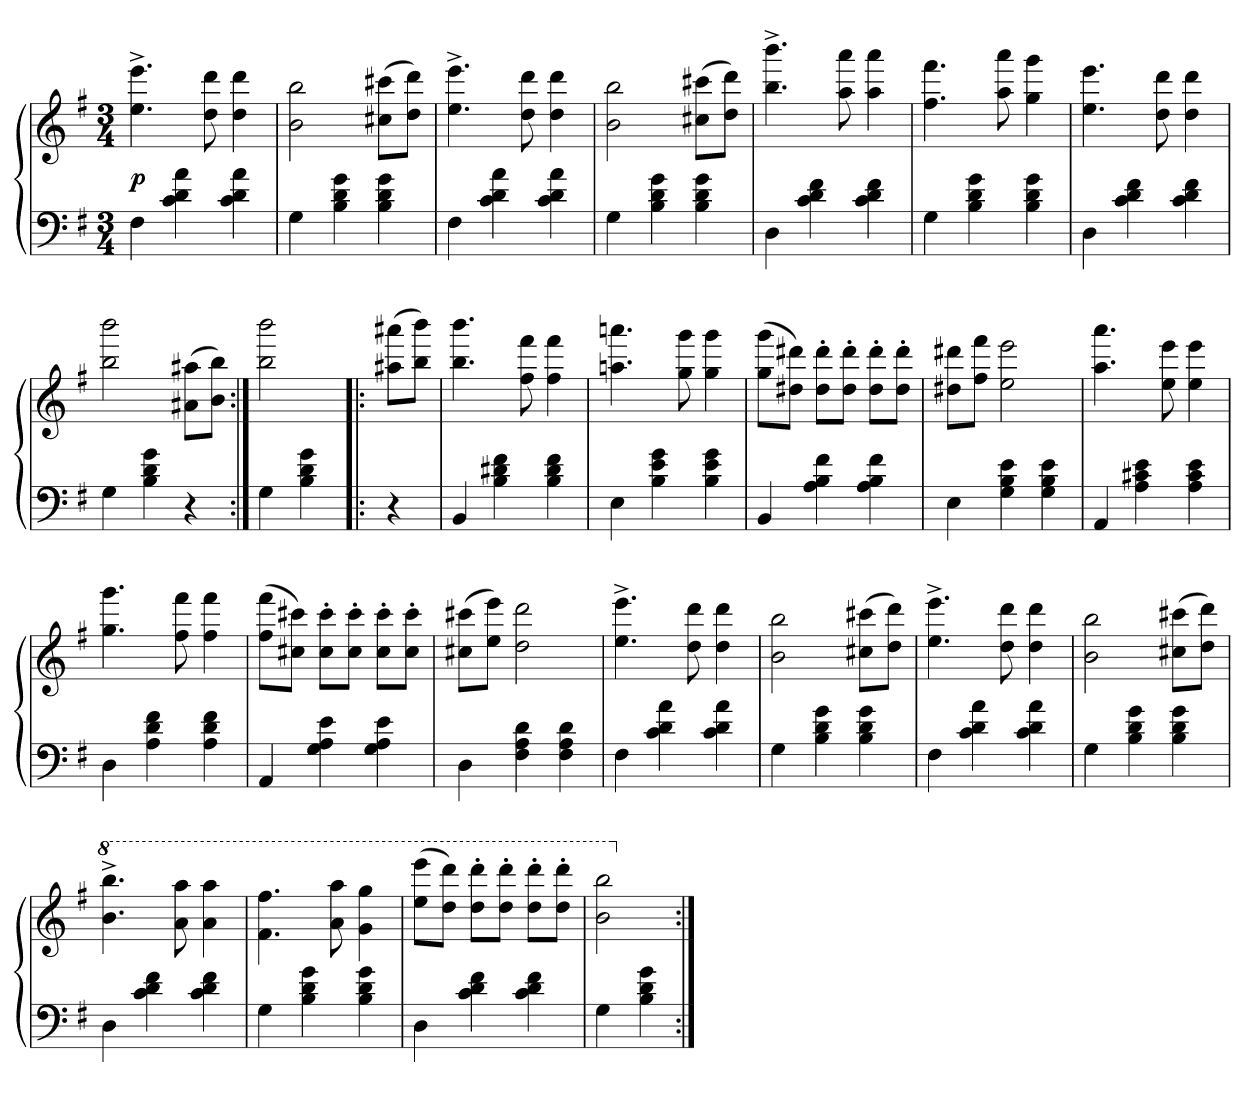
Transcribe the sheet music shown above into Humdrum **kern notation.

**kern	**kern	**dynam
*part1	*part1	*part1
*staff2	*staff1	*staff1/2
*clefF4	*clefG2	*
*k[f#]	*k[f#]	*
*G:	*G:	*
*M3/4	*M3/4	*
*MM160	*MM160	*
=	=	=
4F#	4.ee^ 4.eee^	p
4c 4d 4a	.	.
.	8dd 8ddd	.
4c 4d 4a	4dd 4ddd	.
=	=	=
4G	2b 2bb	.
4B 4d 4g	.	.
4B 4d 4g	(8cc#X 8ccc#XL	.
.	8dd 8dddJ)	.
=	=	=
4F#	4.ee^ 4.eee^	.
4c 4d 4a	.	.
.	8dd 8ddd	.
4c 4d 4a	4dd 4ddd	.
=	=	=
4G	2b 2bb	.
4B 4d 4g	.	.
4B 4d 4g	(8cc#X 8ccc#XL	.
.	8dd 8dddJ)	.
=	=	=
4D	4.bb^ 4.bbb^	.
4c 4d 4f#	.	.
.	8aa 8aaa	.
4c 4d 4f#	4aa 4aaa	.
=	=	=
4G	4.ff# 4.fff#	.
4B 4d 4g	.	.
.	8aa 8aaa	.
4B 4d 4g	4gg 4ggg	.
=	=	=
4D	4.ee 4.eee	.
4c 4d 4f#	.	.
.	8dd 8ddd	.
4c 4d 4f#	4dd 4ddd	.
=	=	=
4G	2bb 2bbb	.
4B 4d 4g	.	.
4r	(8a#X 8aa#XL	.
.	8b 8bbJ)	.
=:|!	=:|!	=:|!
4G	2bb 2bbb	.
4B 4d 4g	.	.
=!|:	=!|:	=!|:
4r	(8aa#X 8aaa#XL	.
.	8bb 8bbbJ)	.
=	=	=
4BB	4.bb 4.bbb	.
4B 4d#X 4f#	.	.
.	8ff# 8fff#	.
4B 4d# 4f#	4ff# 4fff#	.
=	=	=
4E	4.aan 4.aaan	.
4B 4e 4g	.	.
.	8gg 8ggg	.
4B 4e 4g	4gg 4ggg	.
=	=	=
4BB	(8gg 8gggL	.
.	8dd#X 8ddd#XJ)	.
4A 4B 4f#	8dd#' 8ddd#'L	.
.	8dd#' 8ddd#'J	.
4A 4B 4f#	8dd#' 8ddd#'L	.
.	8dd#' 8ddd#'J	.
=	=	=
4E	8dd#X 8ddd#XL	.
.	8ff# 8fff#J	.
4G 4B 4e	2ee 2eee	.
4G 4B 4e	.	.
=	=	=
4AA	4.aa 4.aaa	.
4A 4c#X 4e	.	.
.	8ee 8eee	.
4A 4c# 4e	4ee 4eee	.
=	=	=
4D	4.gg 4.ggg	.
4A 4d 4f#	.	.
.	8ff# 8fff#	.
4A 4d 4f#	4ff# 4fff#	.
=	=	=
4AA	(8ff# 8fff#L	.
.	8cc#X 8ccc#XJ)	.
4G 4A 4e	8cc#' 8ccc#'L	.
.	8cc#' 8ccc#'J	.
4G 4A 4e	8cc#' 8ccc#'L	.
.	8cc#' 8ccc#'J	.
=	=	=
4D	(8cc#X 8ccc#XL	.
.	8ee 8eeeJ)	.
4F# 4A 4d	2dd 2ddd	.
4F# 4A 4d	.	.
=	=	=
4F#	4.ee^ 4.eee^	.
4c 4d 4a	.	.
.	8dd 8ddd	.
4c 4d 4a	4dd 4ddd	.
=	=	=
4G	2b 2bb	.
4B 4d 4g	.	.
4B 4d 4g	(8cc#X 8ccc#XL	.
.	8dd 8dddJ)	.
=	=	=
4F#	4.ee^ 4.eee^	.
4c 4d 4a	.	.
.	8dd 8ddd	.
4c 4d 4a	4dd 4ddd	.
=	=	=
4G	2b 2bb	.
4B 4d 4g	.	.
4B 4d 4g	(8cc#X 8ccc#XL	.
.	8dd 8dddJ)	.
=	=	=
*	*8va	*
4D	4.bb^ 4.bbb^	.
4c 4d 4f#	.	.
.	8aa 8aaa	.
4c 4d 4f#	4aa 4aaa	.
=	=	=
4G	4.ff# 4.fff#	.
4B 4d 4g	.	.
.	8aa 8aaa	.
4B 4d 4g	4gg 4ggg	.
=	=	=
4D	(8eee 8eeeeL	.
.	8ddd 8ddddJ)	.
4c 4d 4f#	8ddd' 8dddd'L	.
.	8ddd' 8dddd'J	.
4c 4d 4f#	8ddd' 8dddd'L	.
.	8ddd' 8dddd'J	.
=	=	=
4G	2bb 2bbb	.
4B 4d 4g	.	.
*	*X8va	*
=:|!	=:|!	=:|!
*-	*-	*-
